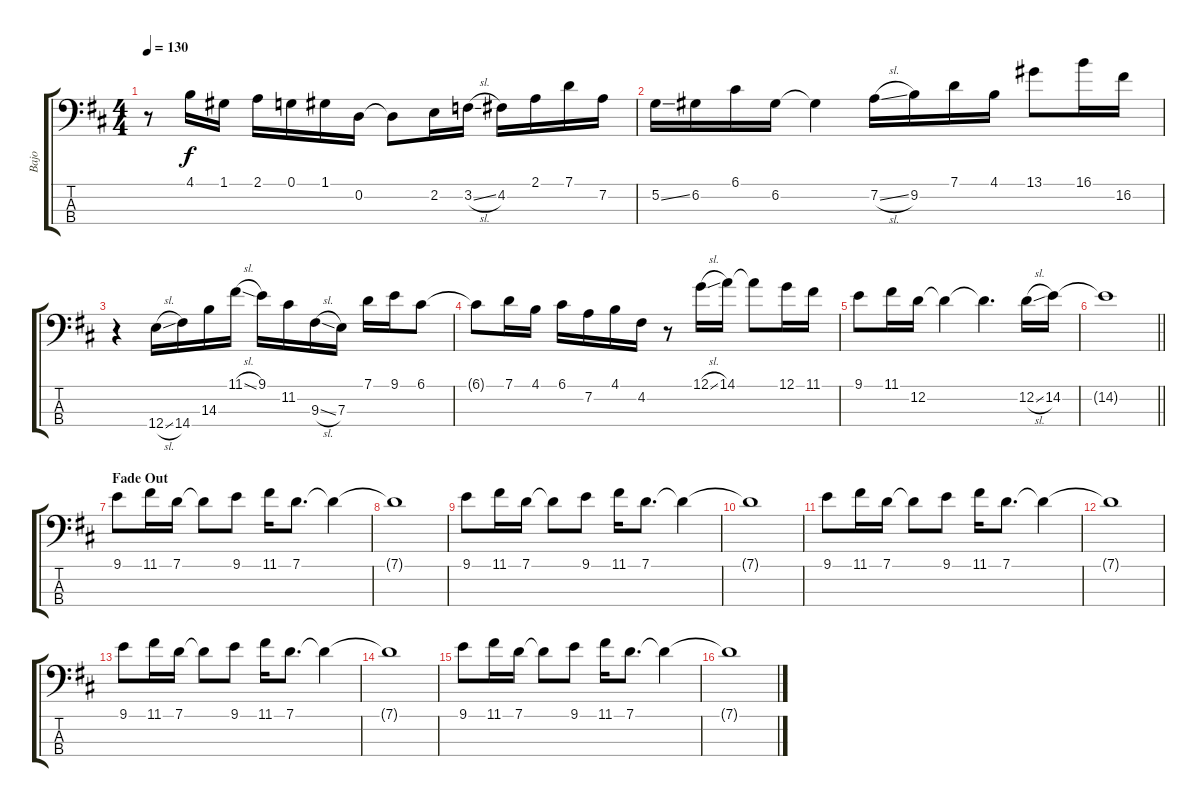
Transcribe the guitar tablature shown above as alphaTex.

\track ("Bajo" "Bajo") {instrument electricbassfinger}
\staff {score tabs}
\tuning (G2 D2 A1 E1) {hide}
\ts (4 4)
\tempo 130
\clef f4
\ks d
r.8{dy f} 4.1.16 1.1.16 2.1.16 0.1.16 1.1.16 0.2.16 0.2{t}.8 2.2.16 3.2{sl}.16 4.2.16 2.1.16 7.1.16 7.2.16 |
5.2{ss}.16 6.2.16 6.1.16 6.2.16 6.2{t}.4 7.2{sl}.16 9.2.16 7.1.16 4.1.16 13.1.8 16.1.16 16.2.16 |
r.4 12.4{sl}.16 14.4.16 14.3.16 11.1{sl}.16 9.1.16 11.2.16 9.3{sl}.16 7.3.16 7.1.16 9.1.16 6.1.8 |
6.1{t}.8 7.1.16 4.1.16 6.1.16 7.2.16 4.1.16 4.2.16 r.8 12.1{sl}.16 14.1.16 14.1{t}.8 12.1.16 11.1.16 |
9.1.8 11.1.16 12.2.16 12.2{t}.4 12.2{t}.4{d} 12.2{sl}.16 14.2.16 |
\barLineRight lightlight
14.2{t}.1 |
\section ("" "Fade Out")
9.1.8 11.1.16 7.1.16 7.1{t}.8 9.1.8 11.1.16 7.1.8{d} 7.1{t}.4 |
7.1{t}.1 |
9.1.8 11.1.16 7.1.16 7.1{t}.8 9.1.8 11.1.16 7.1.8{d} 7.1{t}.4 |
7.1{t}.1 |
9.1.8 11.1.16 7.1.16 7.1{t}.8 9.1.8 11.1.16 7.1.8{d} 7.1{t}.4 |
7.1{t}.1 |
9.1.8 11.1.16 7.1.16 7.1{t}.8 9.1.8 11.1.16 7.1.8{d} 7.1{t}.4 |
7.1{t}.1 |
9.1.8 11.1.16 7.1.16 7.1{t}.8 9.1.8 11.1.16 7.1.8{d} 7.1{t}.4 |
7.1{t}.1
